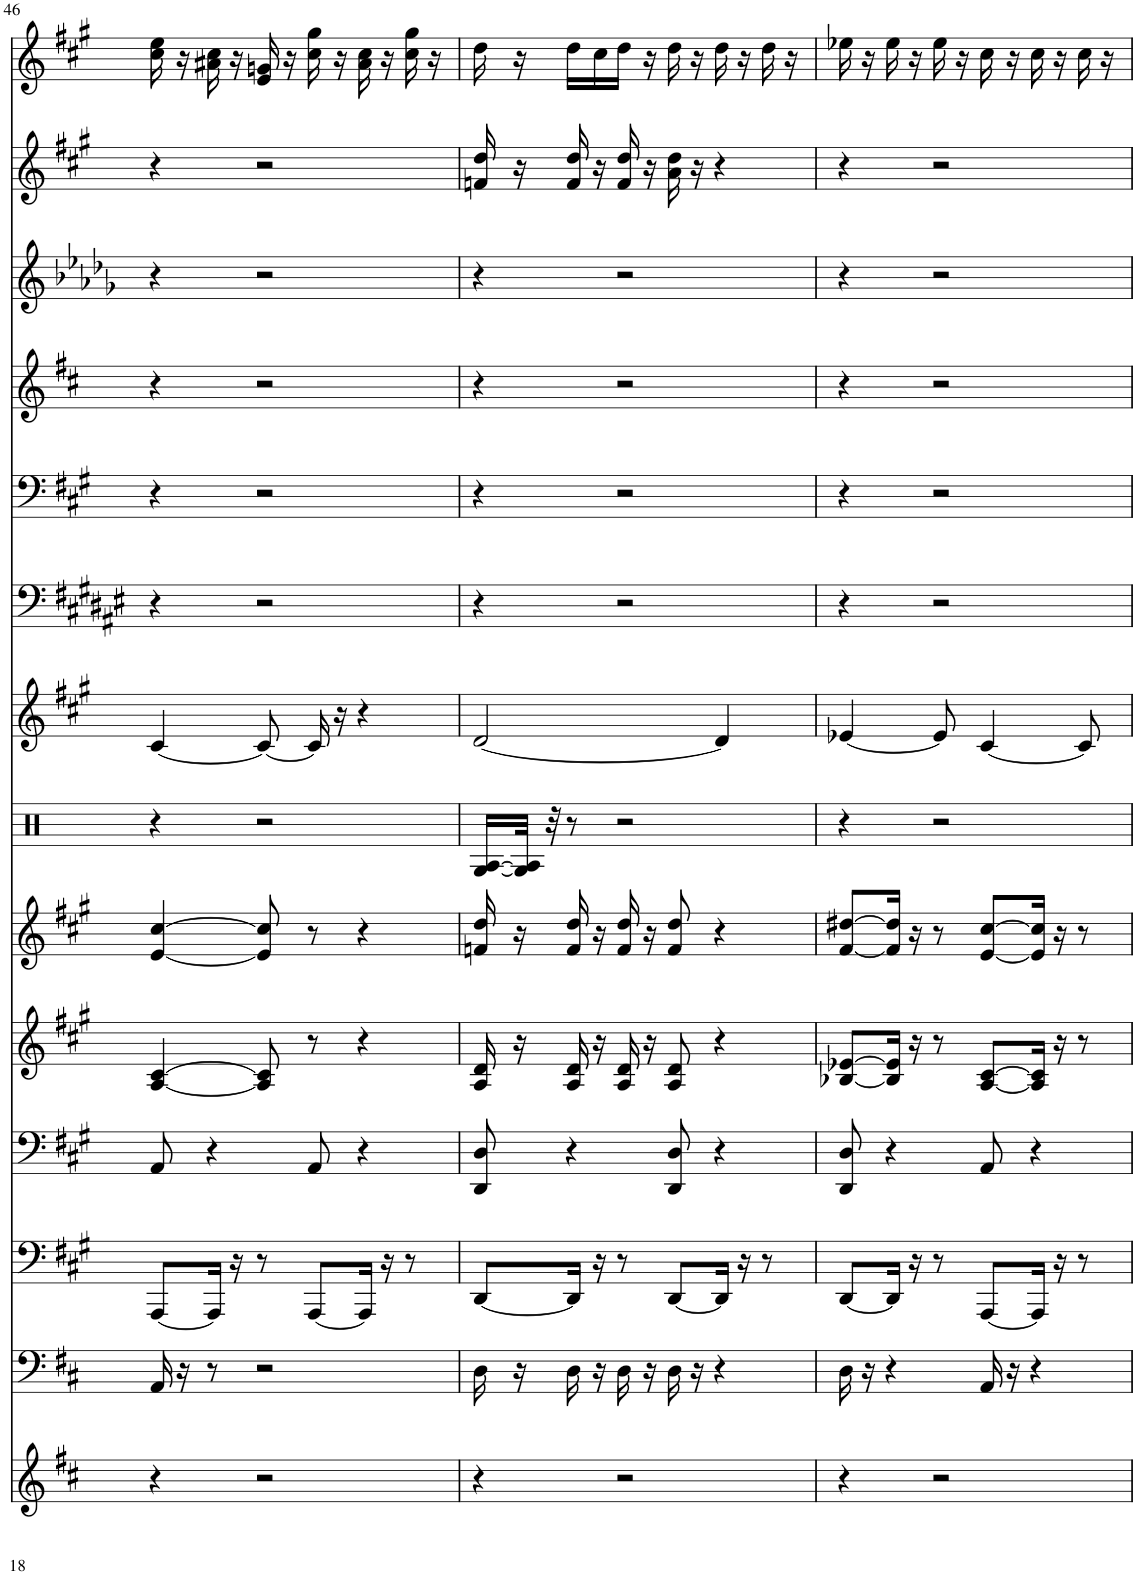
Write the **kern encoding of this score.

**kern	**kern	**kern	**kern	**kern	**kern	**kern	**kern	**kern	**kern	**kern	**kern	**kern	**kern
*part14	*part13	*part12	*part11	*part10	*part9	*part8	*part7	*part6	*part5	*part4	*part3	*part2	*part1
*staff14	*staff13	*staff12	*staff11	*staff10	*staff9	*staff8	*staff7	*staff6	*staff5	*staff4	*staff3	*staff2	*staff1
*I"Brass	*I"Timpani	*I"D.Basses	*I"Cellos	*I"Violas	*I"Violins	*I"Cymbals	*I"Male-voice Choir	*I"Tuba	*I"Trombones	*I"Trumpet I	*I"French Horns	*I"2 Violins	*I"Trumpet II
*I'Brs	*I'Timp	*	*	*	*	*	*I'Ch	*I'Tba	*I'Trb	*I'Tpt	*I'Hn	*	*I'Tpt
!!LO:PB:g=z
*clefG2	*clefF4	*clefF4	*clefF4	*clefG2	*clefG2	*clefX	*clefG2	*clefF4	*clefF4	*clefG2	*clefG2	*clefG2	*clefG2
*	*	*Trd7c12	*	*	*	*	*	*	*	*Trd1c2	*Trd4c7	*	*Trd1c2
*k[f#c#]	*k[f#c#]	*k[f#c#g#]	*k[f#c#g#]	*k[f#c#g#]	*k[f#c#g#]	*k[]	*k[f#c#g#]	*k[f#c#g#d#a#e#]	*k[f#c#g#]	*k[f#c#]	*k[b-e-a-d-g-]	*k[f#c#g#]	*k[f#c#g#]
*M6/8	*M6/8	*M6/8	*M6/8	*M6/8	*M6/8	*M6/8	*M6/8	*M6/8	*M6/8	*M6/8	*M6/8	*M6/8	*M6/8
=46	=46	=46	=46	=46	=46	=46	=46	=46	=46	=46	=46	=46	=46
4r	16AA/	[8AAA/L	8AA/	[4A/ [4c#/	[4e/ [4cc#/	4r	[4c#/	4r	4r	4r	4r	4r	16cc#\ 16ee\
.	16r	.	.	.	.	.	.	.	.	.	.	.	16r
.	8r	16AAA/Jk]	4r	.	.	.	.	.	.	.	.	.	16a#X\ 16cc#\
.	.	16r	.	.	.	.	.	.	.	.	.	.	16r
2r	2r	8r	.	8A/] 8c#/]	8e/] 8cc#/]	2r	8c#/_	2r	2r	2r	2r	2r	16e/ 16gn/
.	.	.	.	.	.	.	.	.	.	.	.	.	16r
.	.	[8AAA/L	8AA/	8r	8r	.	16c#/]	.	.	.	.	.	16cc#\ 16gg#\
.	.	.	.	.	.	.	16r	.	.	.	.	.	16r
.	.	16AAA/Jk]	4r	4r	4r	.	4r	.	.	.	.	.	16a#\ 16cc#\
.	.	16r	.	.	.	.	.	.	.	.	.	.	16r
.	.	8r	.	.	.	.	.	.	.	.	.	.	16cc#\ 16gg#\
.	.	.	.	.	.	.	.	.	.	.	.	.	16r
=47	=47	=47	=47	=47	=47	=47	=47	=47	=47	=47	=47	=47	=47
4r	16D\	[8DD/L	8DD/ 8D/	16A/ 16d/	16fn/ 16dd/	[16G/ [16A/LL	[2d/	4r	4r	4r	4r	16fn/ 16dd/	16dd\
.	16r	.	.	16r	16r	32G/] 32A/]JJk	.	.	.	.	.	16r	16r
.	.	.	.	.	.	32r	.	.	.	.	.	.	.
.	16D\	16DD/Jk]	4r	16A/ 16d/	16f/ 16dd/	8r	.	.	.	.	.	16f/ 16dd/	16dd\LL
.	16r	16r	.	16r	16r	.	.	.	.	.	.	16r	16cc#\
2r	16D\	8r	.	16A/ 16d/	16f/ 16dd/	2r	.	2r	2r	2r	2r	16f/ 16dd/	16dd\JJ
.	16r	.	.	16r	16r	.	.	.	.	.	.	16r	16r
.	16D\	[8DD/L	8DD/ 8D/	8A/ 8d/	8f/ 8dd/	.	.	.	.	.	.	16a\ 16dd\	16dd\
.	16r	.	.	.	.	.	.	.	.	.	.	16r	16r
.	4r	16DD/Jk]	4r	4r	4r	.	4d/]	.	.	.	.	4r	16dd\
.	.	16r	.	.	.	.	.	.	.	.	.	.	16r
.	.	8r	.	.	.	.	.	.	.	.	.	.	16dd\
.	.	.	.	.	.	.	.	.	.	.	.	.	16r
=48	=48	=48	=48	=48	=48	=48	=48	=48	=48	=48	=48	=48	=48
4r	16D\	[8DD/L	8DD/ 8D/	[8B-X/ [8e-X/L	[8f#/ [8dd#X/L	4r	[4e-X/	4r	4r	4r	4r	4r	16ee-X\
.	16r	.	.	.	.	.	.	.	.	.	.	.	16r
.	4r	16DD/Jk]	4r	16B-/] 16e-/]Jk	16f#/] 16dd#/]Jk	.	.	.	.	.	.	.	16ee-\
.	.	16r	.	16r	16r	.	.	.	.	.	.	.	16r
2r	.	8r	.	8r	8r	2r	8e-/]	2r	2r	2r	2r	2r	16ee-\
.	.	.	.	.	.	.	.	.	.	.	.	.	16r
.	16AA/	[8AAA/L	8AA/	[8A/ [8c#/L	[8e/ [8cc#/L	.	[4c#/	.	.	.	.	.	16cc#\
.	16r	.	.	.	.	.	.	.	.	.	.	.	16r
.	4r	16AAA/Jk]	4r	16A/] 16c#/]Jk	16e/] 16cc#/]Jk	.	.	.	.	.	.	.	16cc#\
.	.	16r	.	16r	16r	.	.	.	.	.	.	.	16r
.	.	8r	.	8r	8r	.	8c#/]	.	.	.	.	.	16cc#\
.	.	.	.	.	.	.	.	.	.	.	.	.	16r
=	=	=	=	=	=	=	=	=	=	=	=	=	=
*-	*-	*-	*-	*-	*-	*-	*-	*-	*-	*-	*-	*-	*-
